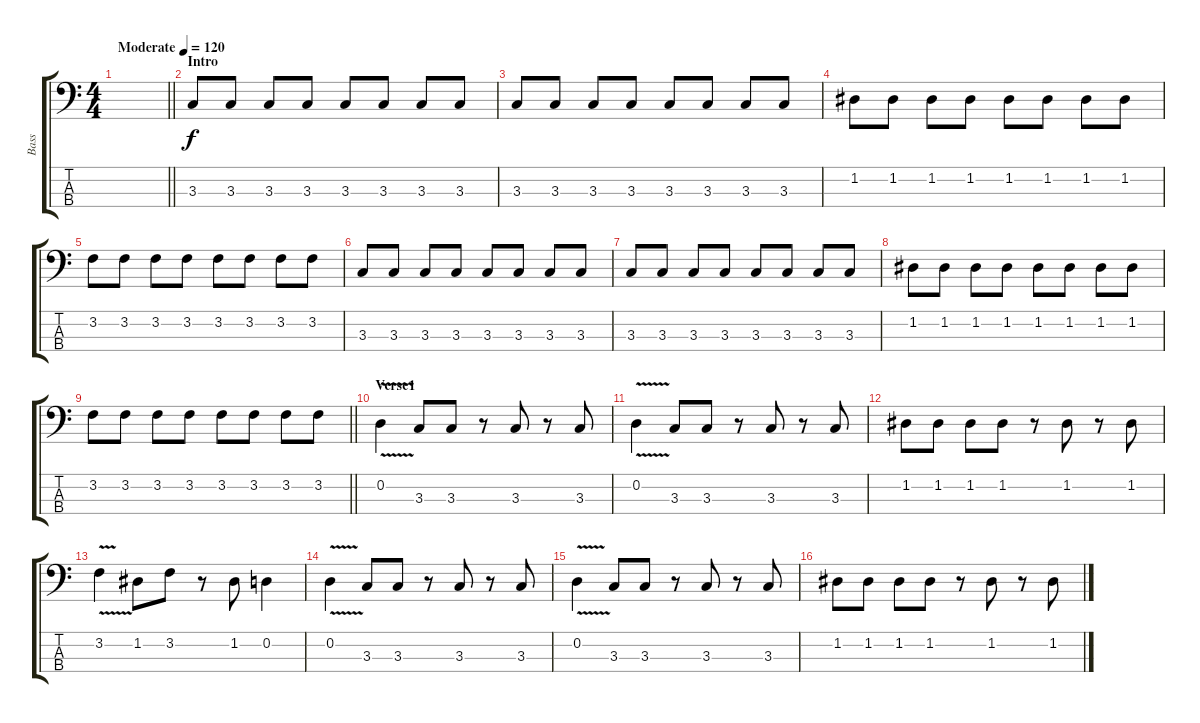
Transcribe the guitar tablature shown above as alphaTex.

\track ("Bass" "Bass") {instrument electricbassfinger}
\staff {score tabs}
\tuning (G2 D2 A1 E1) {hide}
\ts (4 4)
\tempo (120 "Moderate")
\clef f4
\barLineRight lightlight
\ks c
|
\section ("" "Intro")
3.3.8 3.3.8 3.3.8 3.3.8 3.3.8 3.3.8 3.3.8 3.3.8 |
3.3.8 3.3.8 3.3.8 3.3.8 3.3.8 3.3.8 3.3.8 3.3.8 |
1.2.8 1.2.8 1.2.8 1.2.8 1.2.8 1.2.8 1.2.8 1.2.8 |
3.2.8 3.2.8 3.2.8 3.2.8 3.2.8 3.2.8 3.2.8 3.2.8 |
3.3.8 3.3.8 3.3.8 3.3.8 3.3.8 3.3.8 3.3.8 3.3.8 |
3.3.8 3.3.8 3.3.8 3.3.8 3.3.8 3.3.8 3.3.8 3.3.8 |
1.2.8 1.2.8 1.2.8 1.2.8 1.2.8 1.2.8 1.2.8 1.2.8 |
\barLineRight lightlight
3.2.8 3.2.8 3.2.8 3.2.8 3.2.8 3.2.8 3.2.8 3.2.8 |
\section ("" "Verse1")
0.2{v}.4 3.3.8 3.3.8 r.8 3.3.8 r.8 3.3.8 |
0.2{v}.4 3.3.8 3.3.8 r.8 3.3.8 r.8 3.3.8 |
1.2.8 1.2.8 1.2.8 1.2.8 r.8 1.2.8 r.8 1.2.8 |
3.2{v}.4 1.2.8 3.2.8 r.8 1.2.8 0.2.4 |
0.2{v}.4 3.3.8 3.3.8 r.8 3.3.8 r.8 3.3.8 |
0.2{v}.4 3.3.8 3.3.8 r.8 3.3.8 r.8 3.3.8 |
1.2.8 1.2.8 1.2.8 1.2.8 r.8 1.2.8 r.8 1.2.8
